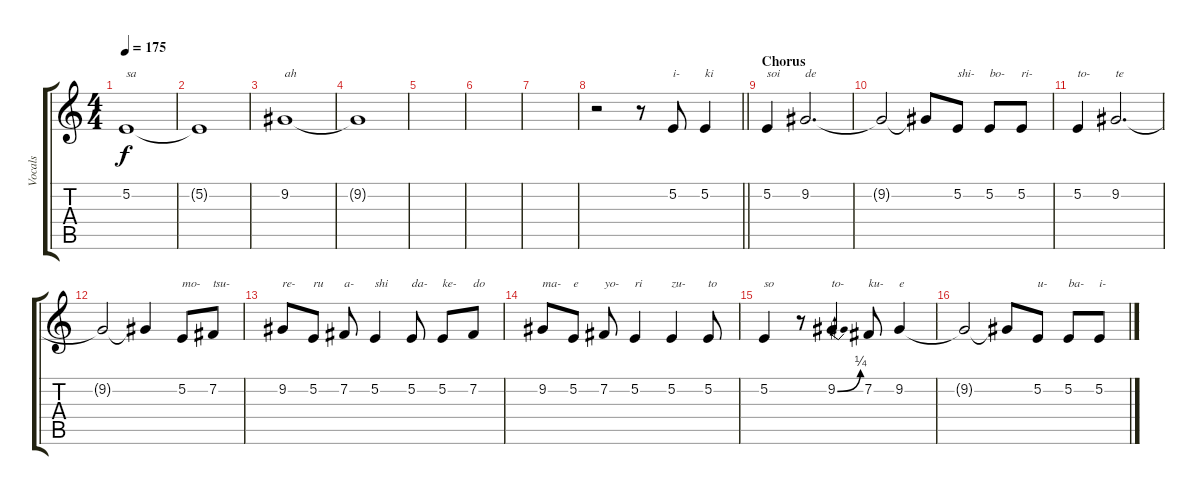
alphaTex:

\track ("Vocals" "Vocals") {instrument synthvoice}
\staff {score tabs}
\tuning (E4 B3 G3 D3 A2 E2) {hide}
\ts (4 4)
\tempo 175
\clef g2
\ks c
5.2.1{txt "sa" dy f} |
5.2{t}.1 |
9.2.1{txt "ah"} |
9.2{t}.1 |
|
|
|
\barLineRight lightlight
r.2 r.8 5.2.8{txt "i-"} 5.2.4{txt "ki"} |
\section ("" "Chorus")
5.2.4{txt "soi"} 9.2.2{d txt "de"} |
9.2{t}.2 9.2{t}.8 5.2.8{txt "shi-"} 5.2.8{txt "bo-"} 5.2.8{txt "ri-"} |
5.2.4{txt "to-"} 9.2.2{d txt "te"} |
9.2{t}.2 9.2{t}.4 5.2.8{txt "mo-"} 7.2.8{txt "tsu-"} |
9.2.8{txt "re-"} 5.2.8{txt "ru"} 7.2.8{txt "a-"} 5.2.4{txt "shi"} 5.2.8{txt "da-"} 5.2.8{txt "ke-"} 7.2.8{txt "do"} |
9.2.8{txt "ma-"} 5.2.8{txt "e"} 7.2.8{txt "yo-"} 5.2.4{txt "ri"} 5.2.4{txt "zu-"} 5.2.8{txt "to"} |
5.2.4{txt "so"} r.8 9.2{be (bend 0 0 60 1)}.4{txt "to-"} 7.2.8{txt "ku-"} 9.2.4{txt "e"} |
9.2{t}.2 9.2{t}.8 5.2.8{txt "u-"} 5.2.8{txt "ba-"} 5.2.8{txt "i-"}
